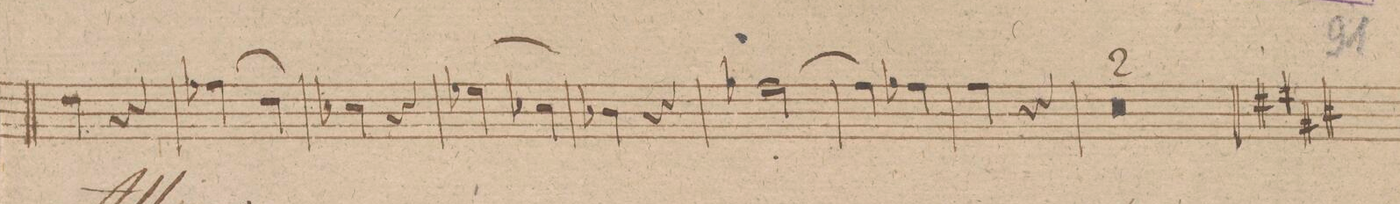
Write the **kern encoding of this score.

**kern	**dynam
*I"Fagotto 2do	*
*clefF4	*
*k[f#]	*
*M2/4	*
4F#\	.
4r	.
=131	=131
(>4A-X\	.
4F#\	.
=132	=132
4E-X\)	.
4r	.
=133	=133
(>4G-X\	.
4E-X\	.
=134	=134
4D-X\)	.
4r	.
=135	=135
[2A-X\	.
=136	=136
4A-\]	.
4A-X\	.
=137	=137
4A-X\	.
4r	.
=138	=138
1r	.
=139	=139
=140||	=140||
*-	*-
